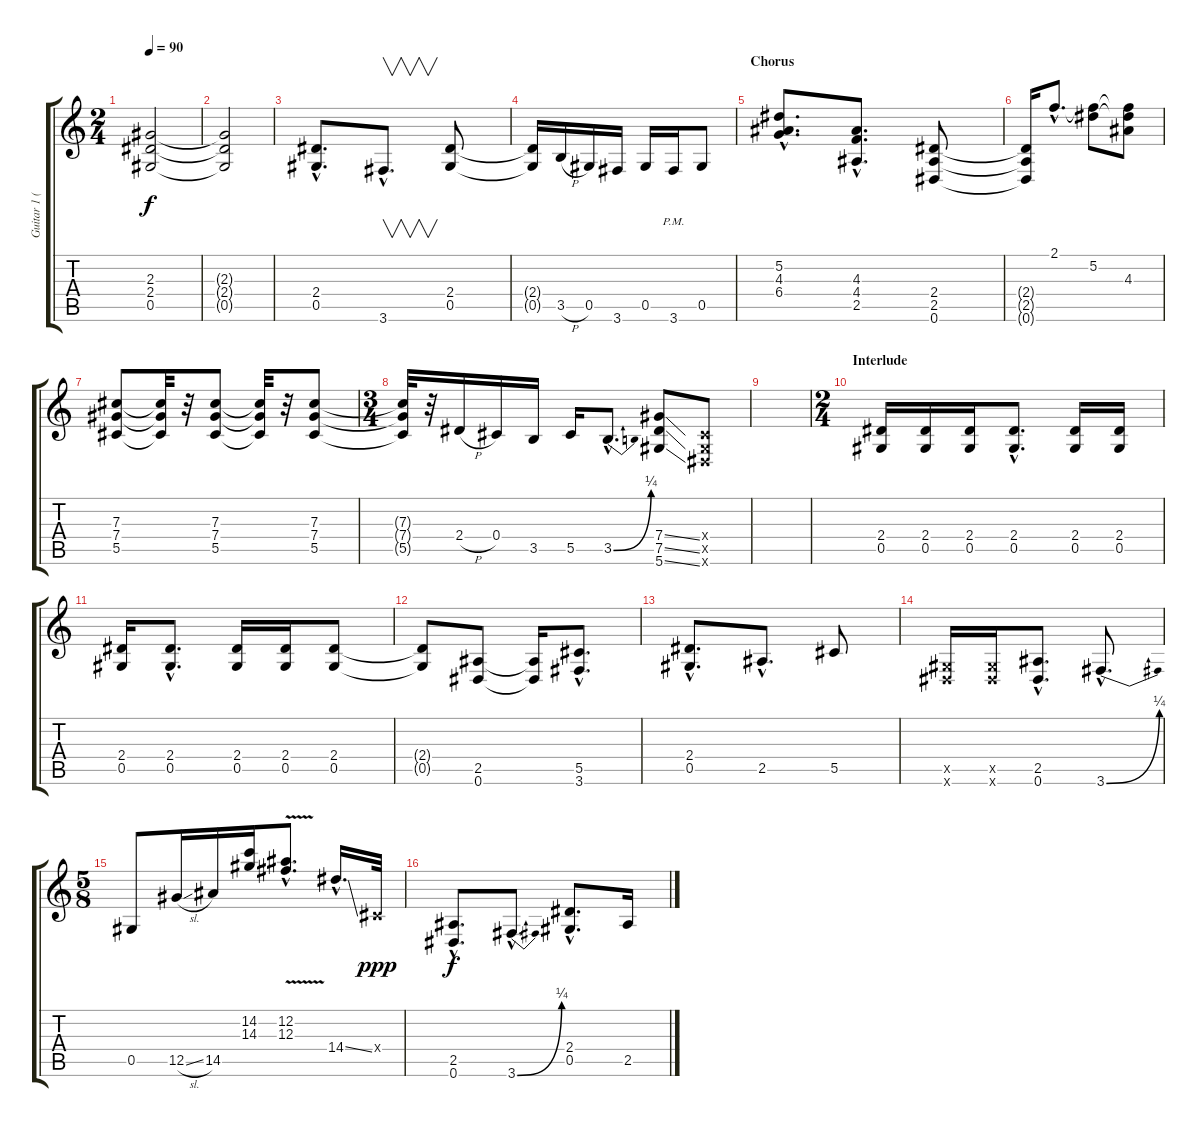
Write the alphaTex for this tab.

\track ("Guitar 1 (Jake E. Lee)" "Guitar 1 (") {instrument distortionguitar}
\staff {score tabs}
\tuning (Eb4 Bb3 Gb3 Db3 Ab2 Eb2) {hide}
\ts (2 4)
\tempo 90
\clef g2
\ks c
(2.3 2.4 0.5).2{dy f} |
(2.3{t} 2.4{t} 0.5{t}).2 |
(2.4{hac} 0.5{hac}).8{d} 3.6{hac}.8{v d} (2.4 0.5).8 |
(2.4{t} 0.5{t}).16 3.5{h}.16 0.5.16 3.6.16 0.5.16 3.6{pm}.16 0.5.8 |
\section ("" "Chorus")
(5.2{hac} 4.3{hac} 6.4{hac}).8{d} (4.3{hac} 4.4{hac} 2.5{hac}).8{d} (2.4 2.5 0.6).8 |
(2.4{t} 2.5{t} 0.6{t}).16 2.1{hac}.8{d} (2.1{t} 5.2).8 (2.1{t} 5.2{t} 4.3).8 |
(7.3 7.4 5.5).8 (7.3{t} 7.4{t} 5.5{t}).32 r.32 (7.3 7.4 5.5).8 (7.3{t} 7.4{t} 5.5{t}).32 r.32 (7.3 7.4 5.5).8 |
\ts (3 4)
(7.3{t} 7.4{t} 5.5{t}).32 r.32 2.4{h}.16 0.4.16 3.5.16 5.5.16 3.5{be (bend 0 0 60 1) hac}.8{d} (7.4{ss} 7.5{ss} 5.6{ss}).8 (0.4{x} 0.5{x} 0.6{x}).8 |
|
\ts (2 4)
\section ("" "Interlude")
(2.4 0.5).16 (2.4 0.5).16 (2.4 0.5).16 (2.4{hac} 0.5{hac}).8{d} (2.4 0.5).16 (2.4 0.5).16 |
(2.4 0.5).16 (2.4{hac} 0.5{hac}).8{d} (2.4 0.5).16 (2.4 0.5).16 (2.4 0.5).8 |
(2.4{t} 0.5{t}).8 (2.5 0.6).8 (2.5{t} 0.6{t}).16 (5.5{hac} 3.6{hac}).8{d} |
(2.4{hac} 0.5{hac}).8{d} 2.5{hac}.8{d} 5.5.8 |
(0.5{x} 0.6{x}).16 (0.5{x} 0.6{x}).16 (2.5{hac} 0.6{hac}).8{d} 3.6{be (bend 0 0 60 1) hac}.8{d} |
\ts (5 8)
0.5.8 12.5{sl}.16 14.5.16 (14.2 14.3).16 (12.2{v hac} 12.3{v hac}).8{d} 14.4{ss hac}.16{d} 0.4{x}.32{dy ppp} |
(2.5{hac} 0.6{hac}).8{d dy f} 3.6{be (bend 0 0 60 1) hac}.8{d} (2.4{hac} 0.5{hac}).8{d} 2.5.16
